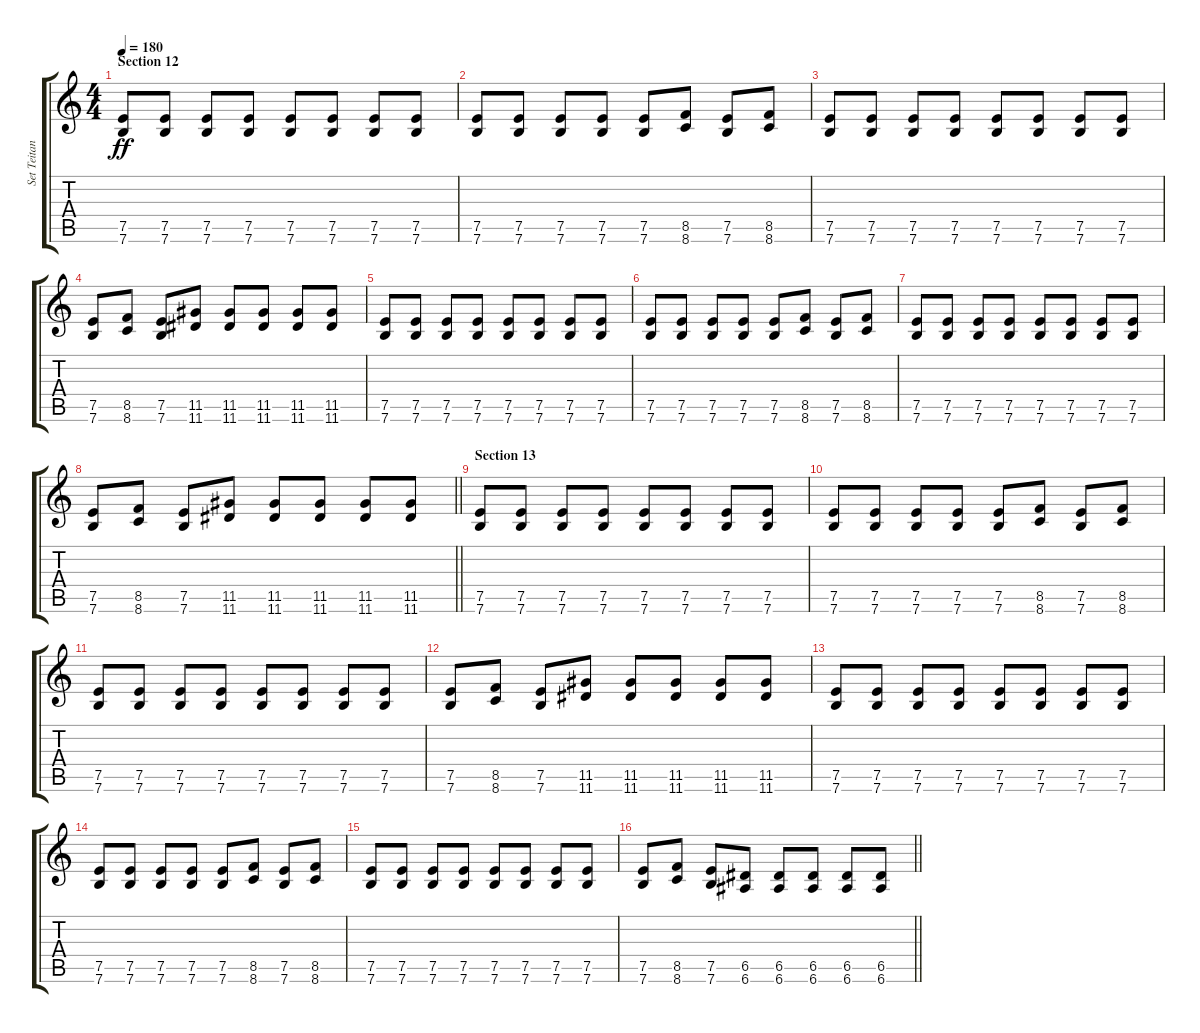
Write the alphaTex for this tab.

\track ("Set Teitan" "Set Teitan") {instrument distortionguitar}
\staff {score tabs}
\tuning (E4 B3 G3 D3 A2 E2) {hide}
\ts (4 4)
\section ("" "Section 12")
\tempo 180
\clef g2
\ks c
(7.5 7.6).8{dy ff} (7.5 7.6).8 (7.5 7.6).8 (7.5 7.6).8 (7.5 7.6).8 (7.5 7.6).8 (7.5 7.6).8 (7.5 7.6).8 |
(7.5 7.6).8 (7.5 7.6).8 (7.5 7.6).8 (7.5 7.6).8 (7.5 7.6).8 (8.5 8.6).8 (7.5 7.6).8 (8.5 8.6).8 |
(7.5 7.6).8 (7.5 7.6).8 (7.5 7.6).8 (7.5 7.6).8 (7.5 7.6).8 (7.5 7.6).8 (7.5 7.6).8 (7.5 7.6).8 |
(7.5 7.6).8 (8.5 8.6).8 (7.5 7.6).8 (11.5 11.6).8 (11.5 11.6).8 (11.5 11.6).8 (11.5 11.6).8 (11.5 11.6).8 |
(7.5 7.6).8 (7.5 7.6).8 (7.5 7.6).8 (7.5 7.6).8 (7.5 7.6).8 (7.5 7.6).8 (7.5 7.6).8 (7.5 7.6).8 |
(7.5 7.6).8 (7.5 7.6).8 (7.5 7.6).8 (7.5 7.6).8 (7.5 7.6).8 (8.5 8.6).8 (7.5 7.6).8 (8.5 8.6).8 |
(7.5 7.6).8 (7.5 7.6).8 (7.5 7.6).8 (7.5 7.6).8 (7.5 7.6).8 (7.5 7.6).8 (7.5 7.6).8 (7.5 7.6).8 |
\barLineRight lightlight
(7.5 7.6).8 (8.5 8.6).8 (7.5 7.6).8 (11.5 11.6).8 (11.5 11.6).8 (11.5 11.6).8 (11.5 11.6).8 (11.5 11.6).8 |
\section ("" "Section 13")
(7.5 7.6).8 (7.5 7.6).8 (7.5 7.6).8 (7.5 7.6).8 (7.5 7.6).8 (7.5 7.6).8 (7.5 7.6).8 (7.5 7.6).8 |
(7.5 7.6).8 (7.5 7.6).8 (7.5 7.6).8 (7.5 7.6).8 (7.5 7.6).8 (8.5 8.6).8 (7.5 7.6).8 (8.5 8.6).8 |
(7.5 7.6).8 (7.5 7.6).8 (7.5 7.6).8 (7.5 7.6).8 (7.5 7.6).8 (7.5 7.6).8 (7.5 7.6).8 (7.5 7.6).8 |
(7.5 7.6).8 (8.5 8.6).8 (7.5 7.6).8 (11.5 11.6).8 (11.5 11.6).8 (11.5 11.6).8 (11.5 11.6).8 (11.5 11.6).8 |
(7.5 7.6).8 (7.5 7.6).8 (7.5 7.6).8 (7.5 7.6).8 (7.5 7.6).8 (7.5 7.6).8 (7.5 7.6).8 (7.5 7.6).8 |
(7.5 7.6).8 (7.5 7.6).8 (7.5 7.6).8 (7.5 7.6).8 (7.5 7.6).8 (8.5 8.6).8 (7.5 7.6).8 (8.5 8.6).8 |
(7.5 7.6).8 (7.5 7.6).8 (7.5 7.6).8 (7.5 7.6).8 (7.5 7.6).8 (7.5 7.6).8 (7.5 7.6).8 (7.5 7.6).8 |
\barLineRight lightlight
(7.5 7.6).8 (8.5 8.6).8 (7.5 7.6).8 (6.5 6.6).8 (6.5 6.6).8 (6.5 6.6).8 (6.5 6.6).8 (6.5 6.6).8
